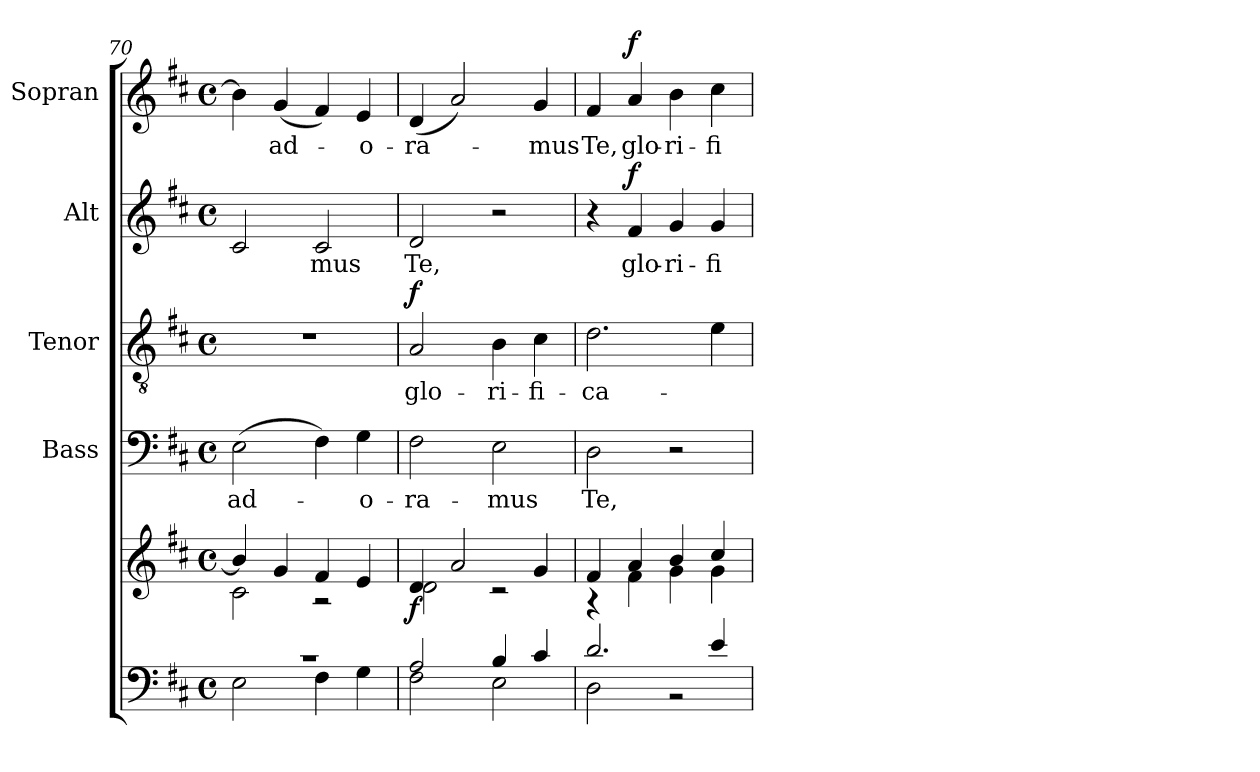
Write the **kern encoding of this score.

**kern	**kern	**dynam	**kern	**text	**kern	**text	**dynam	**kern	**text	**dynam	**kern	**text	**dynam
*part5	*part5	*part5	*part4	*part4	*part3	*part3	*part3	*part2	*part2	*part2	*part1	*part1	*part1
*staff6	*staff5	*staff5/6	*staff4	*staff4	*staff3	*staff3	*staff3	*staff2	*staff2	*staff2	*staff1	*staff1	*staff1
*	*	*	*I"Bass	*	*I"Tenor	*	*	*I"Alt	*	*	*I"Sopran	*	*
*	*	*	*I'B.	*	*I'T.	*	*	*I'A.	*	*	*I'S.	*	*
*clefF4	*clefG2	*	*clefF4	*	*clefGv2	*	*	*clefG2	*	*	*clefG2	*	*
*k[f#c#]	*k[f#c#]	*	*k[f#c#]	*	*k[f#c#]	*	*	*k[f#c#]	*	*	*k[f#c#]	*	*
*D:	*D:	*	*D:	*	*D:	*	*	*D:	*	*	*D:	*	*
*M4/4	*M4/4	*	*M4/4	*	*M4/4	*	*	*M4/4	*	*	*M4/4	*	*
*met(c)	*met(c)	*	*met(c)	*	*met(c)	*	*	*met(c)	*	*	*met(c)	*	*
=70	=70	=70	=70	=70	=70	=70	=70	=70	=70	=70	=70	=70	=70
*^	*^	*	*	*	*	*	*	*	*	*	*	*	*
!	!	!	!	!	!	!LO:LY:b	!	!	!	!	!	!	!	!	!
1rc	2E\	4b/]	2c#\	.	(>2E\	ad-	1r	.	.	2c#/	.	.	4b\]	.	.
!	!	!	!	!	!	!	!	!	!	!	!	!	!	!LO:LY:b	!
.	.	4g/	.	.	.	.	.	.	.	.	.	.	(<4g/	ad-	.
!	!	!	!	!	!	!	!	!	!	!	!LO:LY:b	!	!	!	!
.	4F#\	4f#/	2rB	.	4F#\)	.	.	.	.	2c#/	-mus	.	4f#/)	.	.
!	!	!	!	!	!	!LO:LY:b	!	!	!	!	!	!	!	!LO:LY:b	!
.	4G\	4e/	.	.	4G\	-o-	.	.	.	.	.	.	4e/	-o-	.
=71	=71	=71	=71	=71	=71	=71	=71	=71	=71	=71	=71	=71	=71	=71	=71
!	!	!	!	!LO:DY:b	!	!LO:LY:b	!	!LO:LY:b	!LO:DY:a	!	!LO:LY:b	!	!	!LO:LY:b	!
2A/	2F#\	4d/	2d\	f	2F#\	-ra-	2A/	glo-	f	2d/	Te,	.	(<4d/	-ra-	.
.	.	2a/	.	.	.	.	.	.	.	.	.	.	2a/)	.	.
!	!	!	!	!	!	!LO:LY:b	!	!LO:LY:b	!	!	!	!	!	!	!
4B/	2E\	.	2rc	.	2E\	-mus	4B\	-ri-	.	2r	.	.	.	.	.
!	!	!	!	!	!	!	!	!LO:LY:b	!	!	!	!	!	!LO:LY:b	!
4c#/	.	4g/	.	.	.	.	4c#\	-fi-	.	.	.	.	4g/	-mus	.
!!LO:PB:g=z
=72	=72	=72	=72	=72	=72	=72	=72	=72	=72	=72	=72	=72	=72	=72	=72
!	!	!	!	!	!	!LO:LY:b	!	!LO:LY:b	!	!	!	!	!	!LO:LY:b	!
2.d/	2D\	4f#/	4rA	.	2D\	Te,	2.d\	-ca-	.	4r	.	.	4f#/	Te,	.
!	!	!	!	!	!	!	!	!	!	!	!LO:LY:b	!LO:DY:a	!	!LO:LY:b	!LO:DY:a
.	.	4a/	4f#\	.	.	.	.	.	.	4f#/	glo-	f	4a/	glo-	f
!	!	!	!	!	!	!	!	!	!	!	!LO:LY:b	!	!	!LO:LY:b	!
.	2r	4b/	4g\	.	2r	.	.	.	.	4g/	-ri-	.	4b\	-ri-	.
!	!	!	!	!	!	!	!	!	!	!	!LO:LY:b	!	!	!LO:LY:b	!
4e/	.	4cc#/	4g\	.	.	.	4e\	.	.	4g/	-fi-	.	4cc#\	-fi-	.
*v	*v	*	*	*	*	*	*	*	*	*	*	*	*	*	*
*	*v	*v	*	*	*	*	*	*	*	*	*	*	*	*
=	=	=	=	=	=	=	=	=	=	=	=	=	=
*-	*-	*-	*-	*-	*-	*-	*-	*-	*-	*-	*-	*-	*-
